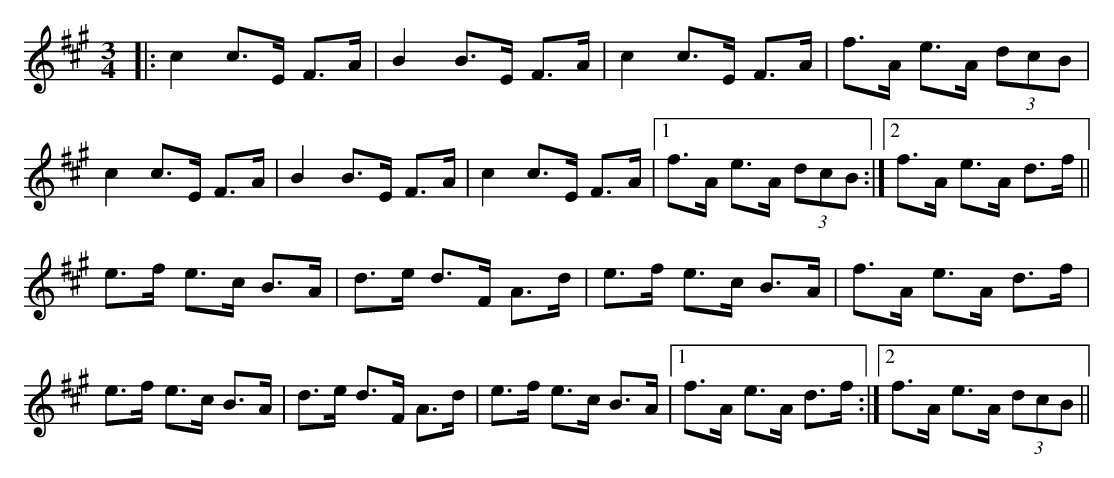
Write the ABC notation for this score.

X:1
M:3/4
K:A
|:c2 c>E F>A|B2 B>E F>A|c2 c>E F>A|f>A e>A (3dcB|
c2 c>E F>A|B2 B>E F>A|c2 c>E F>A|1 f>A e>A (3dcB:|2 f>A e>A d>f||
e>f e>c B>A|d>e d>F A>d|e>f e>c B>A|f>A e>A d>f|
e>f e>c B>A|d>e d>F A>d|e>f e>c B>A|1 f>A e>A d>f:|2 f>A e>A (3dcB||
